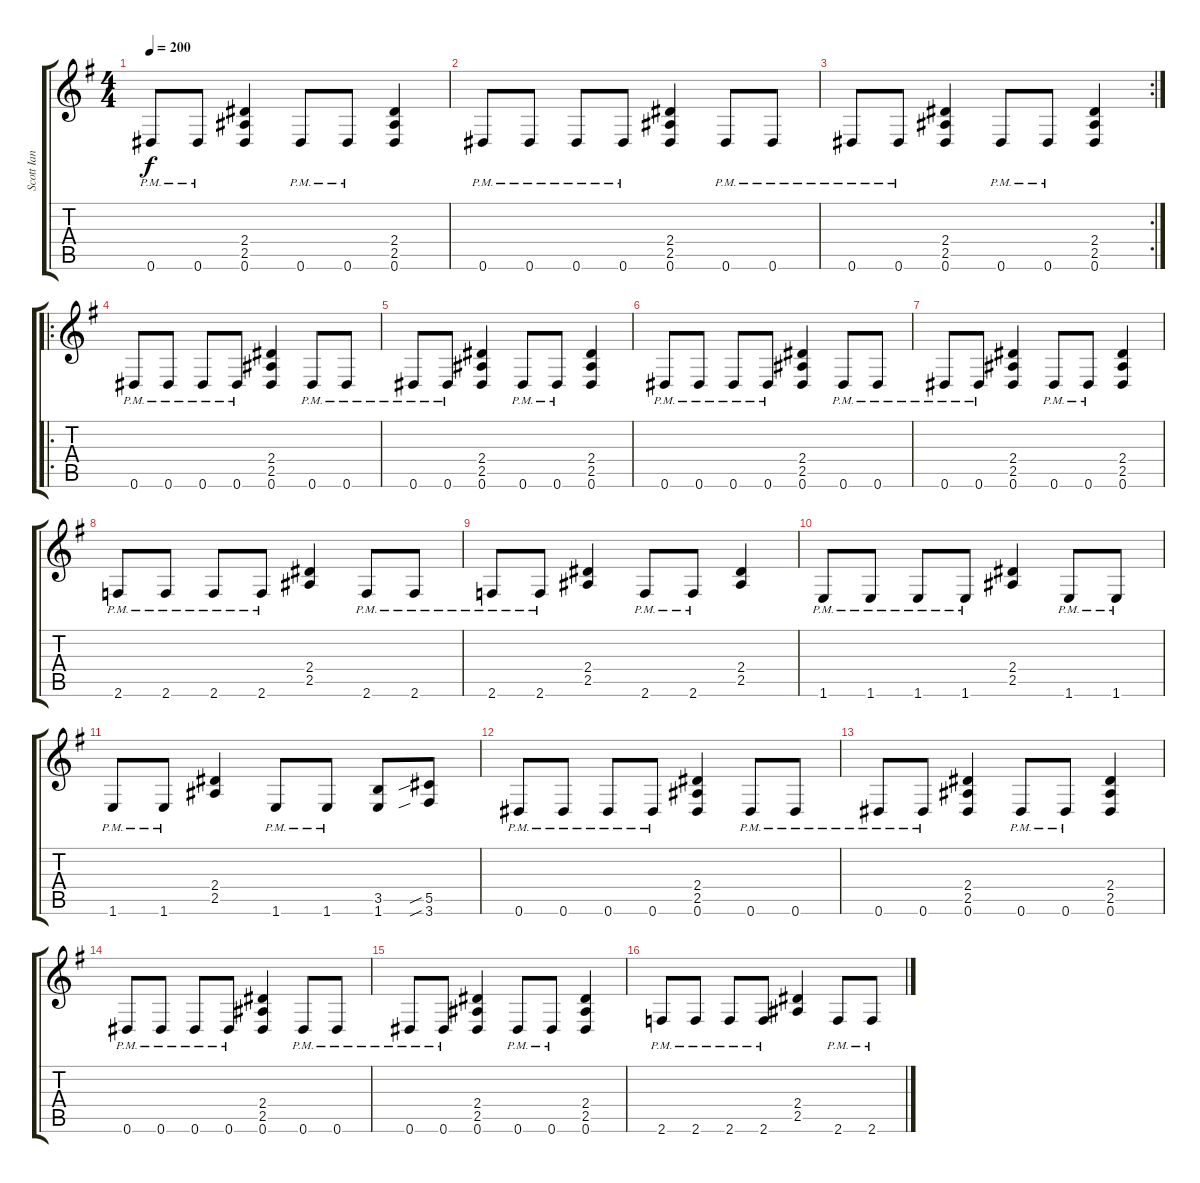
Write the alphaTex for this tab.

\track ("Scott Ian" "Scott Ian") {instrument distortionguitar}
\staff {score tabs}
\tuning (Eb4 Bb3 Gb3 Db3 Ab2 Eb2) {hide}
\ts (4 4)
\tempo 200
\clef g2
\ks g
0.6{pm}.8{dy f} 0.6{pm}.8 (2.4 2.5 0.6).4 0.6{pm}.8 0.6{pm}.8 (2.4 2.5 0.6).4 |
0.6{pm}.8 0.6{pm}.8 0.6{pm}.8 0.6{pm}.8 (2.4 2.5 0.6).4 0.6{pm}.8 0.6{pm}.8 |
\rc 2
0.6{pm}.8 0.6{pm}.8 (2.4 2.5 0.6).4 0.6{pm}.8 0.6{pm}.8 (2.4 2.5 0.6).4 |
\ro
0.6{pm}.8 0.6{pm}.8 0.6{pm}.8 0.6{pm}.8 (2.4 2.5 0.6).4 0.6{pm}.8 0.6{pm}.8 |
0.6{pm}.8 0.6{pm}.8 (2.4 2.5 0.6).4 0.6{pm}.8 0.6{pm}.8 (2.4 2.5 0.6).4 |
0.6{pm}.8 0.6{pm}.8 0.6{pm}.8 0.6{pm}.8 (2.4 2.5 0.6).4 0.6{pm}.8 0.6{pm}.8 |
0.6{pm}.8 0.6{pm}.8 (2.4 2.5 0.6).4 0.6{pm}.8 0.6{pm}.8 (2.4 2.5 0.6).4 |
2.6{pm}.8 2.6{pm}.8 2.6{pm}.8 2.6{pm}.8 (2.4 2.5).4 2.6{pm}.8 2.6{pm}.8 |
2.6{pm}.8 2.6{pm}.8 (2.4 2.5).4 2.6{pm}.8 2.6{pm}.8 (2.4 2.5).4 |
1.6{pm}.8 1.6{pm}.8 1.6{pm}.8 1.6{pm}.8 (2.4 2.5).4 1.6{pm}.8 1.6{pm}.8 |
1.6{pm}.8 1.6{pm}.8 (2.4 2.5).4 1.6{pm}.8 1.6{pm}.8 (3.5 1.6).8 (5.5{sib} 3.6{sib}).8 |
0.6{pm}.8 0.6{pm}.8 0.6{pm}.8 0.6{pm}.8 (2.4 2.5 0.6).4 0.6{pm}.8 0.6{pm}.8 |
0.6{pm}.8 0.6{pm}.8 (2.4 2.5 0.6).4 0.6{pm}.8 0.6{pm}.8 (2.4 2.5 0.6).4 |
0.6{pm}.8 0.6{pm}.8 0.6{pm}.8 0.6{pm}.8 (2.4 2.5 0.6).4 0.6{pm}.8 0.6{pm}.8 |
0.6{pm}.8 0.6{pm}.8 (2.4 2.5 0.6).4 0.6{pm}.8 0.6{pm}.8 (2.4 2.5 0.6).4 |
2.6{pm}.8 2.6{pm}.8 2.6{pm}.8 2.6{pm}.8 (2.4 2.5).4 2.6{pm}.8 2.6{pm}.8
